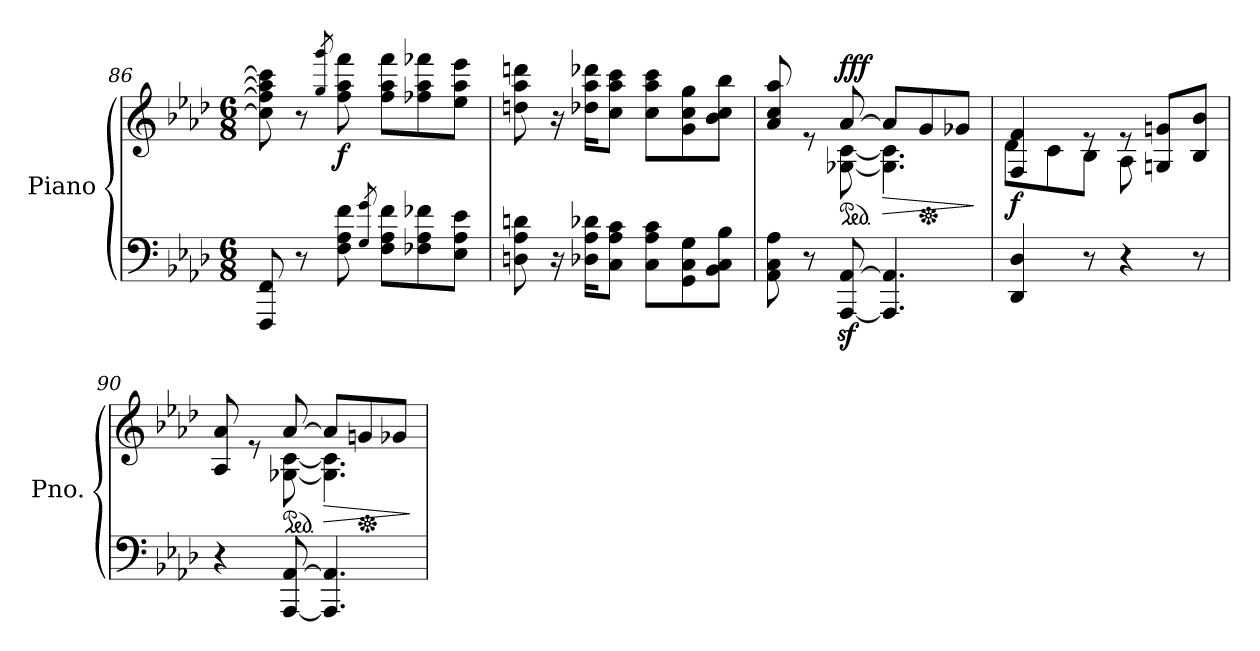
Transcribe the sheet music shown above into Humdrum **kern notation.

**kern	**kern	**dynam
*part1	*part1	*part1
*staff2	*staff1	*staff1/2
*I"Piano	*	*
*I'Pno.	*	*
!!LO:LB:g=z
*clefF4	*clefG2	*
*k[b-e-a-d-]	*k[b-e-a-d-]	*
*M6/8	*M6/8	*
=86	=86	=86
8FFF/ 8FF/	8cc\] 8ff\] 8aa-\] 8ccc\]	.
8r	8r	.
.	8qgg/ 8qggg/	.
!	!	!LO:DY:b
8F\ 8A-\ 8f\	8ff\ 8aa-\ 8fff\	f
8qG/ 8qg/	.	.
8F\ 8A-\ 8f\L	8ff\ 8aa-\ 8fff\L	.
8F-X\ 8A-\ 8f-X\	8ff-X\ 8aa-\ 8fff-X\	.
8E-\ 8A-\ 8e-\J	8ee-\ 8aa-\ 8eee-\J	.
=87	=87	=87
8Dn\ 8A-\ 8dn\	8ddn\ 8aa-\ 8dddn\	.
16r	16r	.
16D-X\ 16A-\ 16d-X\KL	16dd-X\ 16aa-\ 16ddd-X\KL	.
8C\ 8A-\ 8c\J	8cc\ 8aa-\ 8ccc\J	.
8C\ 8A-\ 8c\L	8cc\ 8aa-\ 8ccc\L	.
8GG\ 8C\ 8G\	8g\ 8cc\ 8gg\	.
8BB-\ 8C\ 8B-\J	8b-\ 8cc\ 8bb-\J	.
=88	=88	=88
*	*^	*
8AA-\ 8C\ 8A-\	8a-/ 8cc/ 8aa-/	4reyy	.
8r	8re	.	.
*	*ped	*	*
!	!	!	!LO:DY:a
[8AAA-/z> [8AA-/z>	[8a-/	[8G-X\ [8c\	fff
!	!	!	!LO:HP:b
4.AAA-/] 4.AA-/]	8a-/L]	4.G-\] 4.c\]	>
*	*Xped	*	*
.	8g/	.	.
.	8g-X/J	.	.
*	*v	*v	*
.	.	]
=89	=89	=89
*	*^	*
!	!	!	!LO:DY:b
4DD-/ 4D-/	4F/ 4f/	8d-\L	f
.	.	8c\	.
8r	8re	8B-\J	.
4r	8re	8A-\	.
.	8Gn/ 8gn/L	4rFyy	.
8r	8B-/ 8b-/J	.	.
=90	=90	=90	=90
4r	8A-/ 8a-/	4rAyy	.
.	8re	.	.
*	*ped	*	*
[8AAA-/ [8AA-/	[8a-/	[8G-X\ [8c\	.
!	!	!	!LO:HP:b
4.AAA-/] 4.AA-/]	8a-/L]	4.G-\] 4.c\]	>
*	*Xped	*	*
.	8gn/	.	.
.	8g-X/J	.	.
*	*v	*v	*
.	.	]
=	=	=
*-	*-	*-
